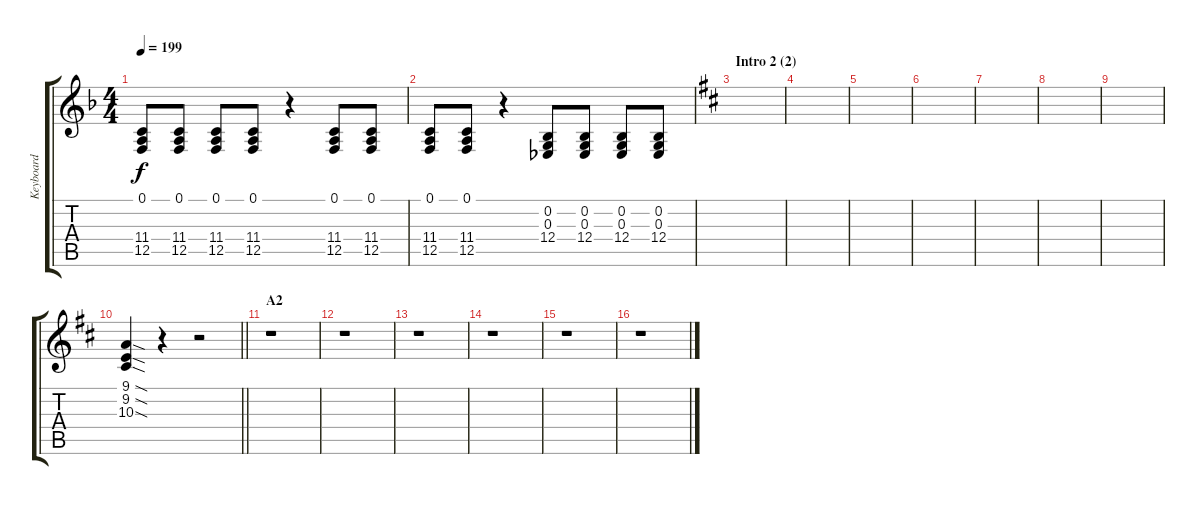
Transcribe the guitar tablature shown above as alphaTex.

\track ("Keyboard" "Keyboard") {instrument synthstrings1}
\staff {score tabs}
\tuning (C4 G3 Eb3 Bb2 F2 C2) {hide}
\ts (4 4)
\tempo 199
\clef g2
\ks f
(0.1 11.4 12.5).8{dy f instrument synthbrass1} (0.1 11.4 12.5).8 (0.1 11.4 12.5).8 (0.1 11.4 12.5).8 r.4 (0.1 11.4 12.5).8 (0.1 11.4 12.5).8 |
(0.1 11.4 12.5).8 (0.1 11.4 12.5).8 r.4 (0.2 0.3 12.4).8 (0.2 0.3 12.4).8 (0.2 0.3 12.4).8 (0.2 0.3 12.4).8 |
\section ("" "Intro 2 (2)")
\ks d
|
|
|
|
|
|
|
\barLineRight lightlight
(9.1{sod} 9.2{sod} 10.3{sod}).4 r.4 r.2 |
\section ("" "A2")
r.1 |
r.1 |
r.1 |
r.1 |
r.1 |
r.1
